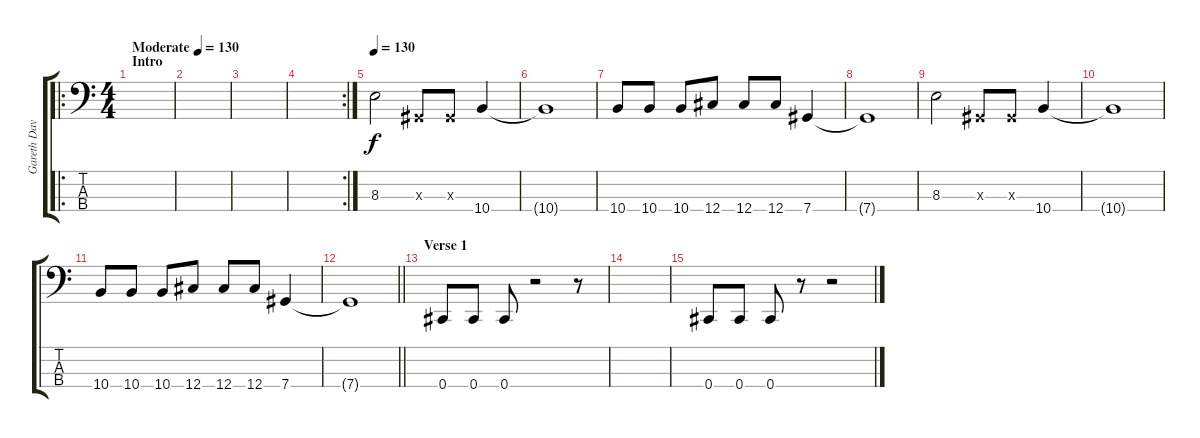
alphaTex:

\track ("Gareth Davies" "Gareth Dav") {instrument electricbassfinger}
\staff {score tabs}
\tuning (Gb2 Db2 Ab1 Db1) {hide}
\ro
\ts (4 4)
\section ("" "Intro")
\tempo (130 "Moderate")
\clef f4
\ks c
|
|
|
\rc 2
|
\tempo 130
8.3.2 0.3{x}.8 0.3{x}.8 10.4.4 |
10.4{t}.1 |
10.4.8 10.4.8 10.4.8 12.4.8 12.4.8 12.4.8 7.4.4 |
7.4{t}.1 |
8.3.2 0.3{x}.8 0.3{x}.8 10.4.4 |
10.4{t}.1 |
10.4.8 10.4.8 10.4.8 12.4.8 12.4.8 12.4.8 7.4.4 |
\barLineRight lightlight
7.4{t}.1 |
\section ("" "Verse 1")
0.4.8 0.4.8 0.4.8 r.2 r.8 |
|
0.4.8 0.4.8 0.4.8 r.8 r.2
